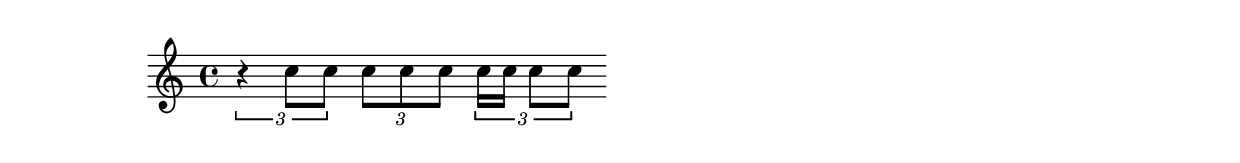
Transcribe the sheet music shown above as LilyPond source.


\version "2.3.22"
\header {

texidoc = "In combination with a beam, the bracket of the tuplet
bracket is removed. This only happens if there is one beam, as long as
the bracket."

}
    \layout { raggedright= ##t }

\score {  \context Voice\relative c'' {
\times 2/3 { r  c8[ c8] }
\times 2/3 {  c8[ c c] }
\times 2/3 {  c16[ c16]  c8[ c8] }
}}

